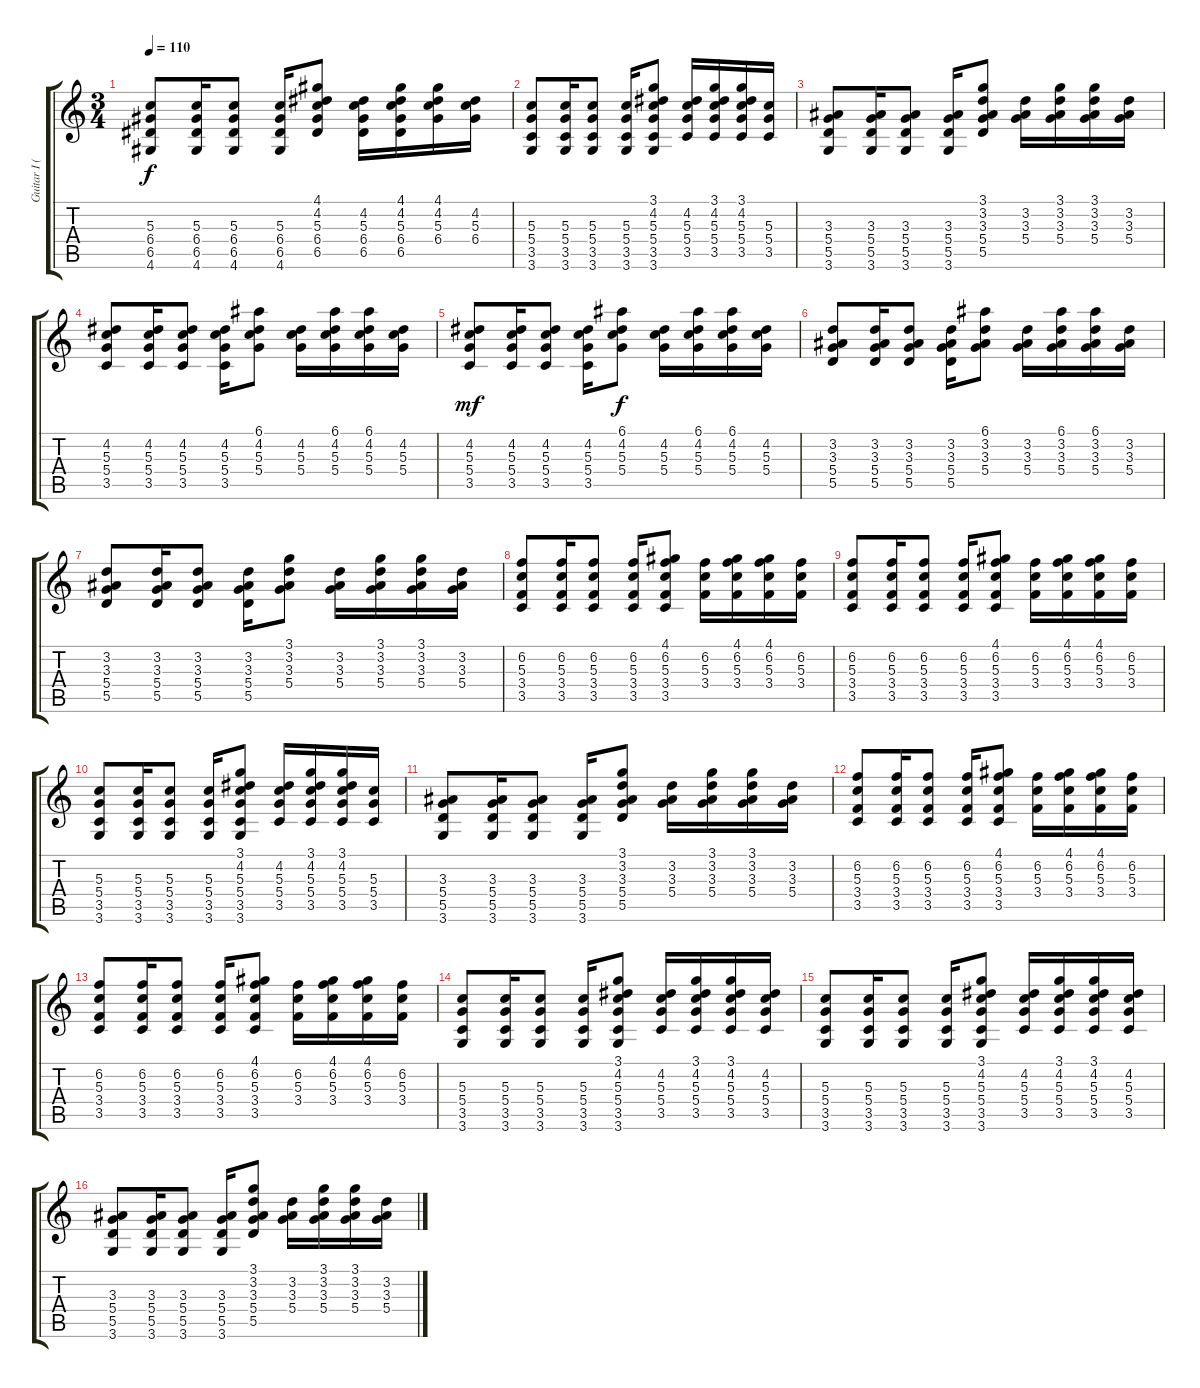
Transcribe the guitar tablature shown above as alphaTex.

\track ("Guitar I (\"ACOUSTIC\")" "Guitar I (") {instrument electricguitarclean}
\staff {score tabs}
\tuning (E4 B3 G3 D3 A2 E2) {hide}
\ts (3 4)
\tempo 110
\clef g2
\ks c
(5.3 6.4 6.5 4.6).8{dy f} (5.3 6.4 6.5 4.6).16 (5.3 6.4 6.5 4.6).8 (5.3 6.4 6.5 4.6).16 (4.1 4.2 5.3 6.4 6.5).8 (4.2 5.3 6.4 6.5).16 (4.1 4.2 5.3 6.4 6.5).16 (4.1 4.2 5.3 6.4).16 (4.2 5.3 6.4).16 |
(5.3 5.4 3.5 3.6).8 (5.3 5.4 3.5 3.6).16 (5.3 5.4 3.5 3.6).8 (5.3 5.4 3.5 3.6).16 (3.1 4.2 5.3 5.4 3.5 3.6).8 (4.2 5.3 5.4 3.5).16 (3.1 4.2 5.3 5.4 3.5).16 (3.1 4.2 5.3 5.4 3.5).16 (5.3 5.4 3.5).16 |
(3.3 5.4 5.5 3.6).8 (3.3 5.4 5.5 3.6).16 (3.3 5.4 5.5 3.6).8 (3.3 5.4 5.5 3.6).16 (3.1 3.2 3.3 5.4 5.5).8 (3.2 3.3 5.4).16 (3.1 3.2 3.3 5.4).16 (3.1 3.2 3.3 5.4).16 (3.2 3.3 5.4).16 |
(4.2 5.3 5.4 3.5).8 (4.2 5.3 5.4 3.5).16 (4.2 5.3 5.4 3.5).8 (4.2 5.3 5.4 3.5).16 (6.1 4.2 5.3 5.4).8 (4.2 5.3 5.4).16 (6.1 4.2 5.3 5.4).16 (6.1 4.2 5.3 5.4).16 (4.2 5.3 5.4).16 |
(4.2 5.3 5.4 3.5).8{dy mf} (4.2 5.3 5.4 3.5).16 (4.2 5.3 5.4 3.5).8 (4.2 5.3 5.4 3.5).16 (6.1 4.2 5.3 5.4).8{dy f} (4.2 5.3 5.4).16 (6.1 4.2 5.3 5.4).16 (6.1 4.2 5.3 5.4).16 (4.2 5.3 5.4).16 |
(3.2 3.3 5.4 5.5).8 (3.2 3.3 5.4 5.5).16 (3.2 3.3 5.4 5.5).8 (3.2 3.3 5.4 5.5).16 (6.1 3.2 3.3 5.4).8 (3.2 3.3 5.4).16 (6.1 3.2 3.3 5.4).16 (6.1 3.2 3.3 5.4).16 (3.2 3.3 5.4).16 |
(3.2 3.3 5.4 5.5).8 (3.2 3.3 5.4 5.5).16 (3.2 3.3 5.4 5.5).8 (3.2 3.3 5.4 5.5).16 (3.1 3.2 3.3 5.4).8 (3.2 3.3 5.4).16 (3.1 3.2 3.3 5.4).16 (3.1 3.2 3.3 5.4).16 (3.2 3.3 5.4).16 |
(6.2 5.3 3.4 3.5).8 (6.2 5.3 3.4 3.5).16 (6.2 5.3 3.4 3.5).8 (6.2 5.3 3.4 3.5).16 (4.1 6.2 5.3 3.4 3.5).8 (6.2 5.3 3.4).16 (4.1 6.2 5.3 3.4).16 (4.1 6.2 5.3 3.4).16 (6.2 5.3 3.4).16 |
(6.2 5.3 3.4 3.5).8 (6.2 5.3 3.4 3.5).16 (6.2 5.3 3.4 3.5).8 (6.2 5.3 3.4 3.5).16 (4.1 6.2 5.3 3.4 3.5).8 (6.2 5.3 3.4).16 (4.1 6.2 5.3 3.4).16 (4.1 6.2 5.3 3.4).16 (6.2 5.3 3.4).16 |
(5.3 5.4 3.5 3.6).8 (5.3 5.4 3.5 3.6).16 (5.3 5.4 3.5 3.6).8 (5.3 5.4 3.5 3.6).16 (3.1 4.2 5.3 5.4 3.5 3.6).8 (4.2 5.3 5.4 3.5).16 (3.1 4.2 5.3 5.4 3.5).16 (3.1 4.2 5.3 5.4 3.5).16 (5.3 5.4 3.5).16 |
(3.3 5.4 5.5 3.6).8 (3.3 5.4 5.5 3.6).16 (3.3 5.4 5.5 3.6).8 (3.3 5.4 5.5 3.6).16 (3.1 3.2 3.3 5.4 5.5).8 (3.2 3.3 5.4).16 (3.1 3.2 3.3 5.4).16 (3.1 3.2 3.3 5.4).16 (3.2 3.3 5.4).16 |
(6.2 5.3 3.4 3.5).8 (6.2 5.3 3.4 3.5).16 (6.2 5.3 3.4 3.5).8 (6.2 5.3 3.4 3.5).16 (4.1 6.2 5.3 3.4 3.5).8 (6.2 5.3 3.4).16 (4.1 6.2 5.3 3.4).16 (4.1 6.2 5.3 3.4).16 (6.2 5.3 3.4).16 |
(6.2 5.3 3.4 3.5).8 (6.2 5.3 3.4 3.5).16 (6.2 5.3 3.4 3.5).8 (6.2 5.3 3.4 3.5).16 (4.1 6.2 5.3 3.4 3.5).8 (6.2 5.3 3.4).16 (4.1 6.2 5.3 3.4).16 (4.1 6.2 5.3 3.4).16 (6.2 5.3 3.4).16 |
(5.3 5.4 3.5 3.6).8 (5.3 5.4 3.5 3.6).16 (5.3 5.4 3.5 3.6).8 (5.3 5.4 3.5 3.6).16 (3.1 4.2 5.3 5.4 3.5 3.6).8 (4.2 5.3 5.4 3.5).16 (3.1 4.2 5.3 5.4 3.5).16 (3.1 4.2 5.3 5.4 3.5).16 (4.2 5.3 5.4 3.5).16 |
(5.3 5.4 3.5 3.6).8 (5.3 5.4 3.5 3.6).16 (5.3 5.4 3.5 3.6).8 (5.3 5.4 3.5 3.6).16 (3.1 4.2 5.3 5.4 3.5 3.6).8 (4.2 5.3 5.4 3.5).16 (3.1 4.2 5.3 5.4 3.5).16 (3.1 4.2 5.3 5.4 3.5).16 (4.2 5.3 5.4 3.5).16 |
(3.3 5.4 5.5 3.6).8 (3.3 5.4 5.5 3.6).16 (3.3 5.4 5.5 3.6).8 (3.3 5.4 5.5 3.6).16 (3.1 3.2 3.3 5.4 5.5).8 (3.2 3.3 5.4).16 (3.1 3.2 3.3 5.4).16 (3.1 3.2 3.3 5.4).16 (3.2 3.3 5.4).16
